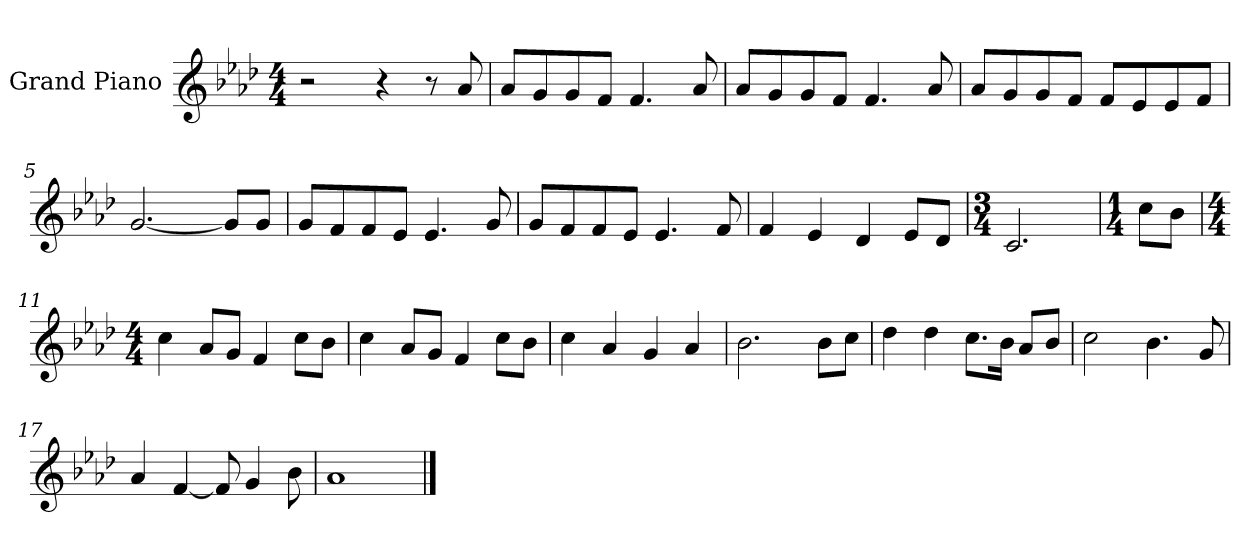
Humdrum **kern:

**kern
*part1
*staff1
*I"Grand Piano
*I'Pno
*clefG2
*k[b-e-a-d-]
*M4/4
=1
2r
4r
8r
*MM100
8a-/
=2
8a-/L
8g/
8g/
8f/J
4.f/
8a-/
=3
8a-/L
8g/
8g/
8f/J
4.f/
8a-/
=4
8a-/L
8g/
8g/
8f/J
8f/L
8e-/
8e-/
8f/J
=5
[2.g/
8g/L]
8g/J
=6
8g/L
8f/
8f/
8e-/J
4.e-/
8g/
!!LO:LB:g=z
=7
8g/L
8f/
8f/
8e-/J
4.e-/
8f/
=8
4f/
4e-/
4d-/
8e-/L
8d-/J
=9
*M3/4
2.c/
=10
*M1/4
8cc\L
8b-\J
=11
*M4/4
4cc\
8a-/L
8g/J
4f/
8cc\L
8b-\J
=12
4cc\
8a-/L
8g/J
4f/
8cc\L
8b-\J
=13
4cc\
4a-/
4g/
4a-/
=14
2.b-\
8b-\L
8cc\J
!!LO:LB:g=z
=15
4dd-\
4dd-\
8.cc\L
16b-\Jk
8a-/L
8b-/J
=16
2cc\
4.b-\
8g/
=17
4a-/
[4f/
8f/]
4g/
8b-\
=18
1a-
==
*-
